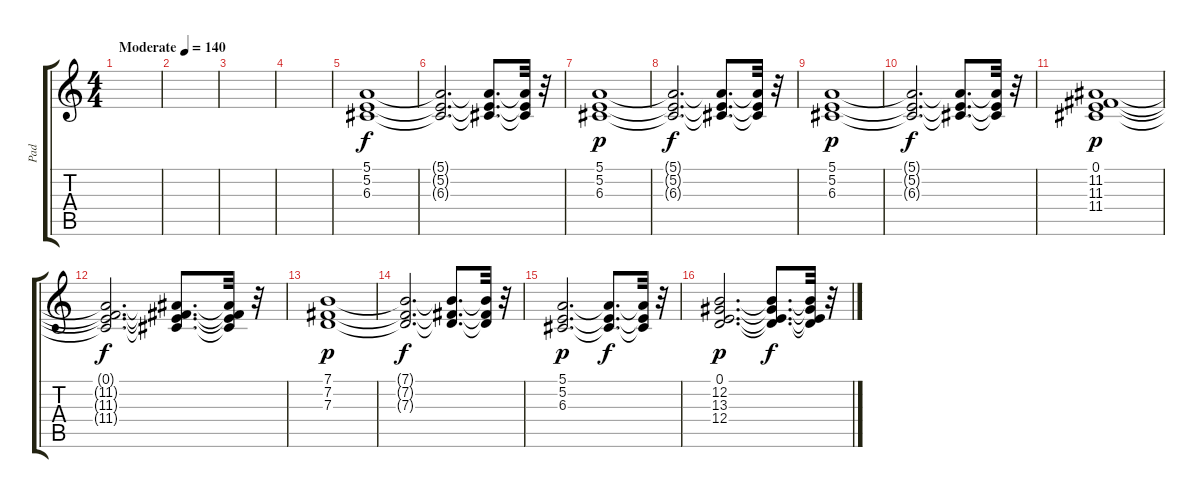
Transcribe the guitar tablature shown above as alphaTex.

\track ("Pad" "Pad") {instrument pad2warm}
\staff {score tabs}
\tuning (E4 B3 G3 D3 A2 E2) {hide}
\ts (4 4)
\tempo (140 "Moderate")
\clef g2
\ks c
|
|
|
|
(5.1 5.2 6.3).1 |
(5.1{t} 5.2{t} 6.3{t}).2{d dy f} (5.1{t} 5.2{t} 6.3{t}).8{d} (5.1{t} 5.2{t} 6.3{t}).32 r.32 |
(5.1 5.2 6.3).1{dy p} |
(5.1{t} 5.2{t} 6.3{t}).2{d dy f} (5.1{t} 5.2{t} 6.3{t}).8{d} (5.1{t} 5.2{t} 6.3{t}).32 r.32 |
(5.1 5.2 6.3).1{dy p} |
(5.1{t} 5.2{t} 6.3{t}).2{d dy f} (5.1{t} 5.2{t} 6.3{t}).8{d} (5.1{t} 5.2{t} 6.3{t}).32 r.32 |
(0.1 11.2 11.3 11.4).1{dy p} |
(0.1{t} 11.2{t} 11.3{t} 11.4{t}).2{d dy f} (0.1{t} 11.2{t} 11.3{t} 11.4{t}).8{d} (0.1{t} 11.2{t} 11.3{t} 11.4{t}).32 r.32 |
(7.1 7.2 7.3).1{dy p} |
(7.1{t} 7.2{t} 7.3{t}).2{d dy f} (7.1{t} 7.2{t} 7.3{t}).8{d} (7.1{t} 7.2{t} 7.3{t}).32 r.32 |
(5.1 5.2 6.3).2{d dy p} (5.1{t} 5.2{t} 6.3{t}).8{d dy f} (5.1{t} 5.2{t} 6.3{t}).32 r.32 |
(0.1 12.2 13.3 12.4).2{d dy p} (0.1{t} 12.2{t} 13.3{t} 12.4{t}).8{d dy f} (0.1{t} 12.2{t} 13.3{t} 12.4{t}).32 r.32
